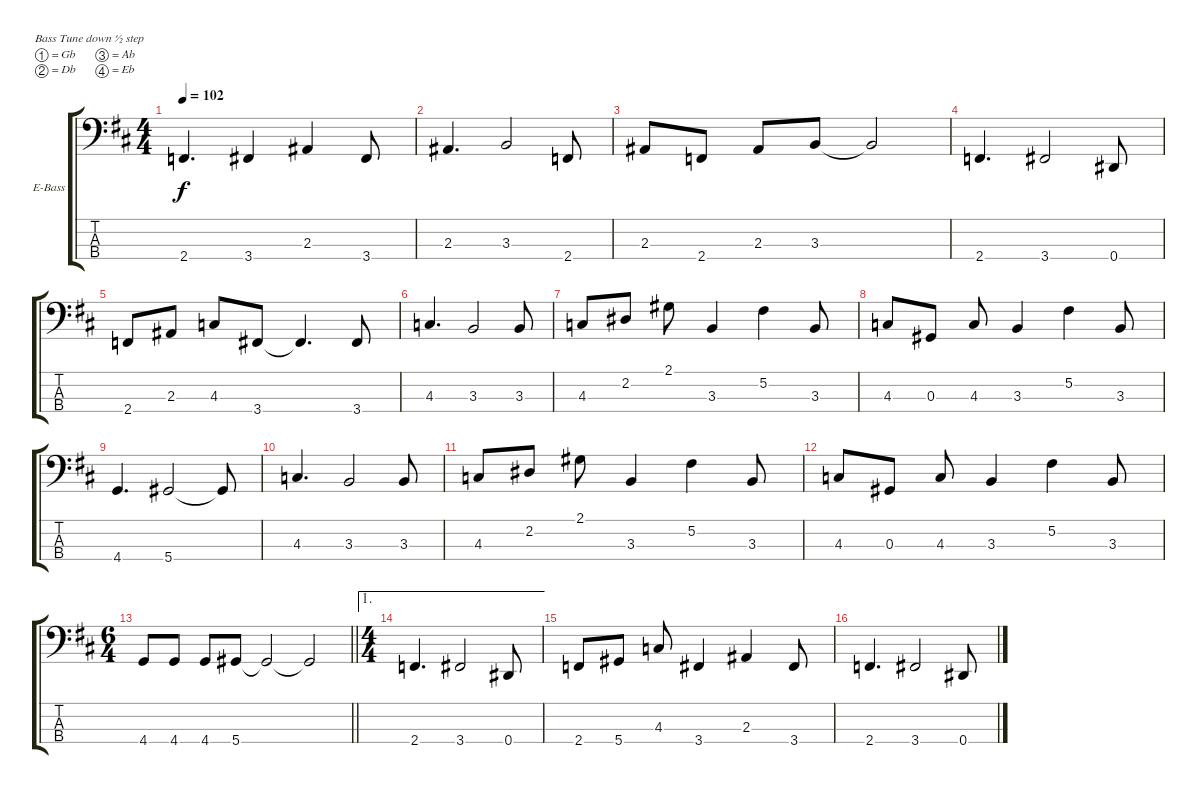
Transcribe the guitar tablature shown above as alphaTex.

\bracketExtendMode groupsimilarinstruments
\firstSystemTrackNameOrientation horizontal
\otherSystemsTrackNameOrientation horizontal
\track ("Rex" "E-Bass") {instrument electricbassfinger}
\staff {score tabs}
\tuning (Gb2 Db2 Ab1 Eb1)
\ts (4 4)
\tempo 102
\clef f4
\ks d
2.4.4{d dy f} 3.4.4 2.3.4 3.4.8 |
2.3.4{d} 3.3.2 2.4.8 |
2.3.8 2.4.8 2.3.8 3.3.8 3.3{t}.2 |
2.4.4{d} 3.4.2 0.4.8 |
2.4.8 2.3.8 4.3.8 3.4.8 3.4{t}.4{d} 3.4.8 |
4.3.4{d} 3.3.2 3.3.8 |
4.3.8 2.2.8 2.1.8 3.3.4 5.2.4 3.3.8 |
4.3.8 0.3.8 4.3.8 3.3.4 5.2.4 3.3.8 |
4.4.4{d} 5.4.2 5.4{t}.8 |
4.3.4{d} 3.3.2 3.3.8 |
4.3.8 2.2.8 2.1.8 3.3.4 5.2.4 3.3.8 |
4.3.8 0.3.8 4.3.8 3.3.4 5.2.4 3.3.8 |
\ts (6 4)
\beaming (8 2 2 2 6)
\barLineRight lightlight
4.4.8 4.4.8 4.4.8 5.4.8 5.4{t}.2 5.4{t}.2 |
\ae 1
\ts (4 4)
\beaming (8 2 2 2 2)
2.4.4{d} 3.4.2 0.4.8 |
2.4.8 5.4.8 4.3.8 3.4.4 2.3.4 3.4.8 |
2.4.4{d} 3.4.2 0.4.8
